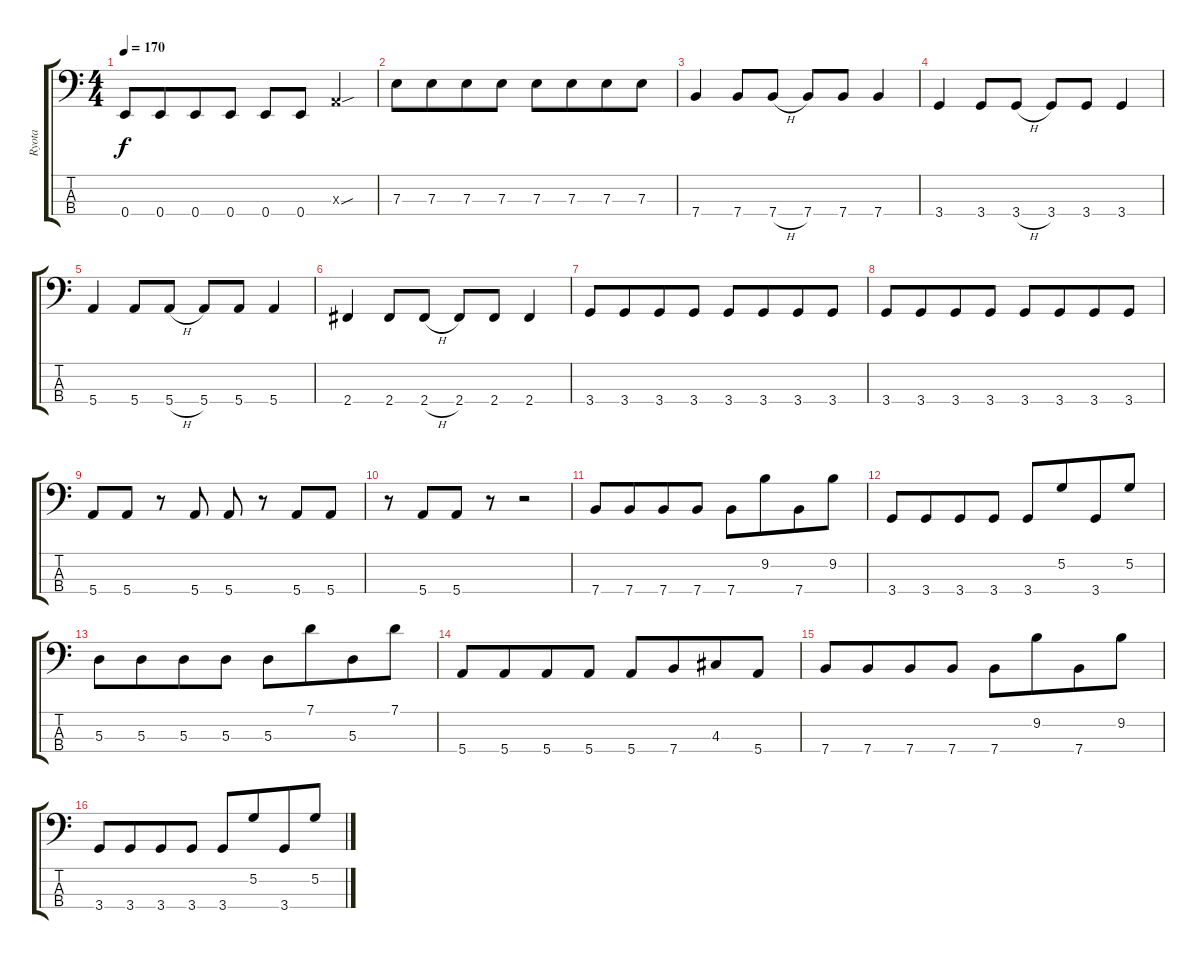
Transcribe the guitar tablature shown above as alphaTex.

\track ("Ryota" "Ryota") {instrument electricbassfinger}
\staff {score tabs}
\tuning (G2 D2 A1 E1) {hide}
\ts (4 4)
\tempo 170
\clef f4
\ks c
0.4.8{dy f} 0.4.8{beam merge} 0.4.8 0.4.8 0.4.8 0.4.8 0.3{sou x}.4 |
7.3.8 7.3.8{beam merge} 7.3.8 7.3.8 7.3.8 7.3.8{beam merge} 7.3.8 7.3.8 |
7.4.4 7.4.8 7.4{h}.8 7.4.8 7.4.8 7.4.4 |
3.4.4 3.4.8 3.4{h}.8 3.4.8 3.4.8 3.4.4 |
5.4.4 5.4.8 5.4{h}.8 5.4.8 5.4.8 5.4.4 |
2.4.4 2.4.8 2.4{h}.8 2.4.8 2.4.8 2.4.4 |
3.4.8 3.4.8{beam merge} 3.4.8 3.4.8 3.4.8 3.4.8{beam merge} 3.4.8 3.4.8 |
3.4.8 3.4.8{beam merge} 3.4.8 3.4.8 3.4.8 3.4.8{beam merge} 3.4.8 3.4.8 |
5.4.8 5.4.8 r.8 5.4.8 5.4.8 r.8 5.4.8 5.4.8 |
r.8 5.4.8{beam merge} 5.4.8 r.8 r.2 |
7.4.8 7.4.8{beam merge} 7.4.8 7.4.8 7.4.8 9.2.8{beam merge} 7.4.8 9.2.8 |
3.4.8 3.4.8{beam merge} 3.4.8 3.4.8 3.4.8 5.2.8{beam merge} 3.4.8 5.2.8 |
5.3.8 5.3.8{beam merge} 5.3.8 5.3.8 5.3.8 7.1.8{beam merge} 5.3.8 7.1.8 |
5.4.8 5.4.8{beam merge} 5.4.8 5.4.8 5.4.8 7.4.8{beam merge} 4.3.8 5.4.8 |
7.4.8 7.4.8{beam merge} 7.4.8 7.4.8 7.4.8 9.2.8{beam merge} 7.4.8 9.2.8 |
3.4.8 3.4.8{beam merge} 3.4.8 3.4.8 3.4.8 5.2.8{beam merge} 3.4.8 5.2.8
